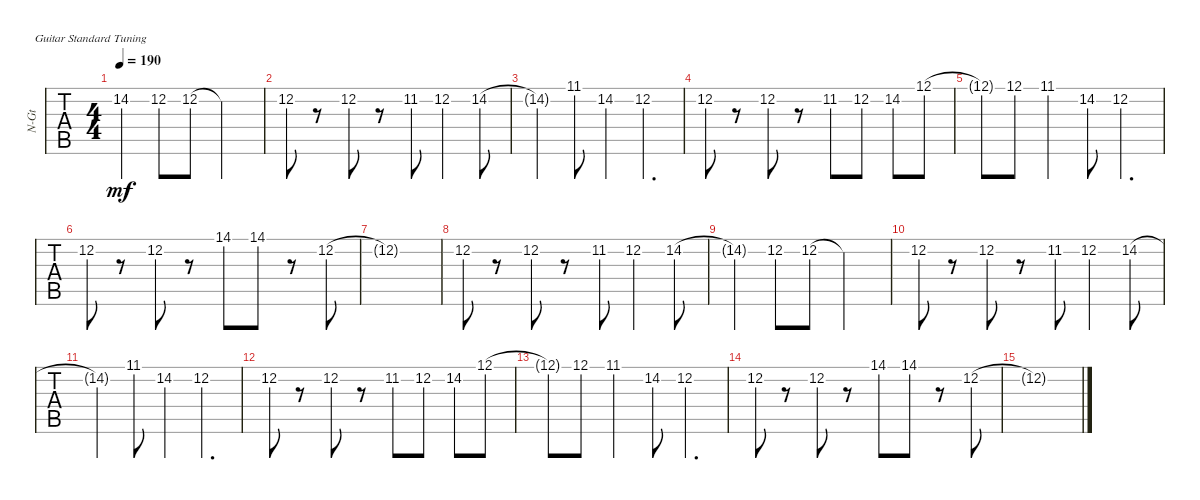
\defaultSystemsLayout 4
\bracketExtendMode groupsimilarinstruments
\otherSystemsTrackNameOrientation horizontal
\track ("Vocals" "N-Gt") {mute instrument acousticguitarnylon}
\staff {tabs}
\tuning (E4 B3 G3 D3 A2 E2)
\ts (4 4)
\tempo 190
\clef g2
\ks c
14.2{t acc #}.4{dy mf} 12.2.8 12.2.8 12.2{t}.2 |
12.2.8 r.8 12.2.8 r.8 11.2{acc #}.8 12.2.4 14.2{acc #}.8 |
14.2{t acc #}.4 11.1{acc #}.8 14.2{acc #}.4 12.2.4{d} |
12.2.8 r.8 12.2.8 r.8 11.2{acc #}.8 12.2.8 14.2{acc #}.8 12.1.8 |
12.1{t}.8 12.1.8 11.1{acc #}.4 14.2{acc #}.8 12.2.4{d} |
12.2.8 r.8 12.2.8 r.8 14.1{acc #}.8 14.1{acc #}.8 r.8 12.2.8 |
12.2{t}.1 |
12.2.8 r.8 12.2.8 r.8 11.2{acc #}.8 12.2.4 14.2{acc #}.8 |
14.2{t acc #}.4 12.2.8 12.2.8 12.2{t}.2 |
12.2.8 r.8 12.2.8 r.8 11.2{acc #}.8 12.2.4 14.2{acc #}.8 |
14.2{t acc #}.4 11.1{acc #}.8 14.2{acc #}.4 12.2.4{d} |
12.2.8 r.8 12.2.8 r.8 11.2{acc #}.8 12.2.8 14.2{acc #}.8 12.1.8 |
12.1{t}.8 12.1.8 11.1{acc #}.4 14.2{acc #}.8 12.2.4{d} |
12.2.8 r.8 12.2.8 r.8 14.1{acc #}.8 14.1{acc #}.8 r.8 12.2.8 |
12.2{t}.1
